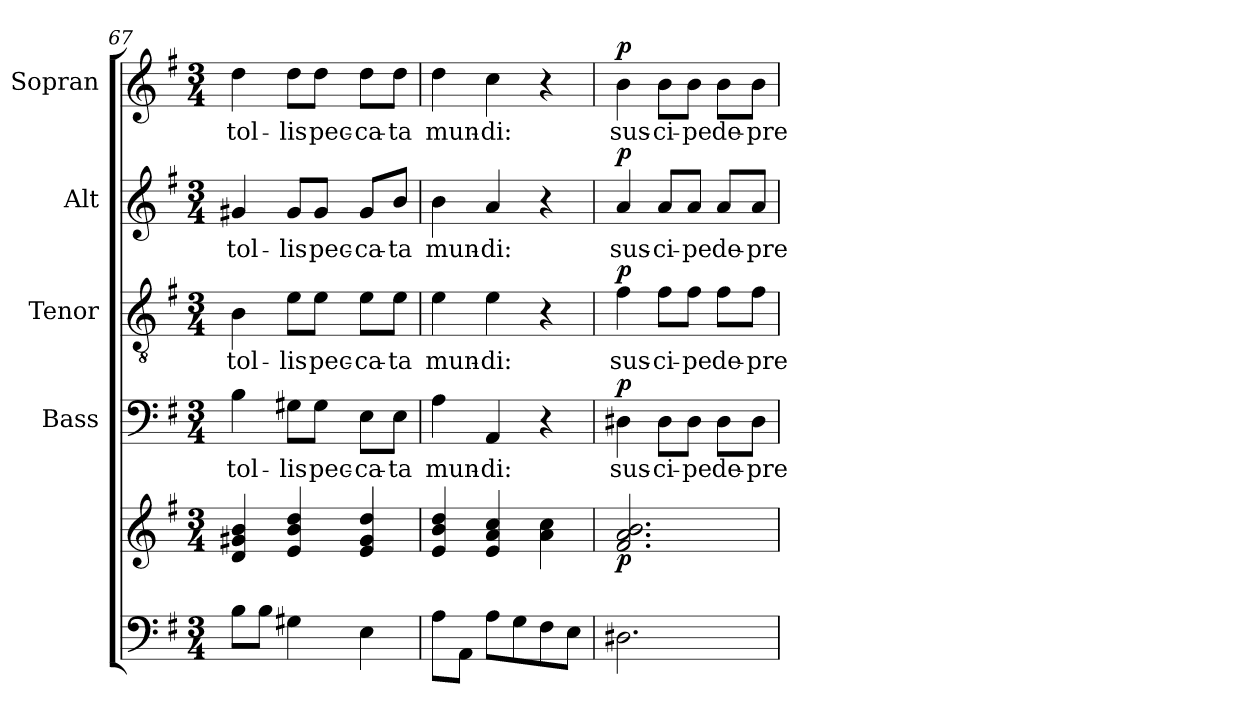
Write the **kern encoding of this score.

**kern	**kern	**dynam	**kern	**text	**dynam	**kern	**text	**dynam	**kern	**text	**dynam	**kern	**text	**dynam
*part5	*part5	*part5	*part4	*part4	*part4	*part3	*part3	*part3	*part2	*part2	*part2	*part1	*part1	*part1
*staff6	*staff5	*staff5/6	*staff4	*staff4	*staff4	*staff3	*staff3	*staff3	*staff2	*staff2	*staff2	*staff1	*staff1	*staff1
*	*	*	*I"Bass	*	*	*I"Tenor	*	*	*I"Alt	*	*	*I"Sopran	*	*
*	*	*	*I'B.	*	*	*I'T.	*	*	*I'A.	*	*	*I'S.	*	*
!!LO:PB:g=z
*clefF4	*clefG2	*	*clefF4	*	*	*clefGv2	*	*	*clefG2	*	*	*clefG2	*	*
*k[f#]	*k[f#]	*	*k[f#]	*	*	*k[f#]	*	*	*k[f#]	*	*	*k[f#]	*	*
*G:	*G:	*	*G:	*	*	*G:	*	*	*G:	*	*	*G:	*	*
*M3/4	*M3/4	*	*M3/4	*	*	*M3/4	*	*	*M3/4	*	*	*M3/4	*	*
=67	=67	=67	=67	=67	=67	=67	=67	=67	=67	=67	=67	=67	=67	=67
!	!	!	!	!LO:LY:b	!	!	!LO:LY:b	!	!	!LO:LY:b	!	!	!LO:LY:b	!
8B\L	4d/ 4g#X/ 4b/	.	4B\	tol-	.	4B\	tol-	.	4g#X/	tol-	.	4dd\	tol-	.
8B\J	.	.	.	.	.	.	.	.	.	.	.	.	.	.
!	!	!	!	!LO:LY:b	!	!	!LO:LY:b	!	!	!LO:LY:b	!	!	!LO:LY:b	!
4G#X\	4e/ 4b/ 4dd/	.	8G#X\L	-lis	.	8e\L	-lis	.	8g#/L	-lis	.	8dd\L	-lis	.
!	!	!	!	!LO:LY:b	!	!	!LO:LY:b	!	!	!LO:LY:b	!	!	!LO:LY:b	!
.	.	.	8G#\J	pec-	.	8e\J	pec-	.	8g#/J	pec-	.	8dd\J	pec-	.
!	!	!	!	!LO:LY:b	!	!	!LO:LY:b	!	!	!LO:LY:b	!	!	!LO:LY:b	!
4E\	4e/ 4g#/ 4dd/	.	8E\L	-ca-	.	8e\L	-ca-	.	8g#/L	-ca-	.	8dd\L	-ca-	.
!	!	!	!	!LO:LY:b	!	!	!LO:LY:b	!	!	!LO:LY:b	!	!	!LO:LY:b	!
.	.	.	8E\J	-ta	.	8e\J	-ta	.	8b/J	-ta	.	8dd\J	-ta	.
=68	=68	=68	=68	=68	=68	=68	=68	=68	=68	=68	=68	=68	=68	=68
!	!	!	!	!LO:LY:b	!	!	!LO:LY:b	!	!	!LO:LY:b	!	!	!LO:LY:b	!
8A\L	4e/ 4b/ 4dd/	.	4A\	mun-	.	4e\	mun-	.	4b\	mun-	.	4dd\	mun-	.
8AA\J	.	.	.	.	.	.	.	.	.	.	.	.	.	.
!	!	!	!	!LO:LY:b	!	!	!LO:LY:b	!	!	!LO:LY:b	!	!	!LO:LY:b	!
8A\L	4e/ 4a/ 4cc/	.	4AA/	-di:	.	4e\	-di:	.	4a/	-di:	.	4cc\	-di:	.
8G\	.	.	.	.	.	.	.	.	.	.	.	.	.	.
8F#\	4a\ 4cc\	.	4r	.	.	4r	.	.	4r	.	.	4r	.	.
8E\J	.	.	.	.	.	.	.	.	.	.	.	.	.	.
=69	=69	=69	=69	=69	=69	=69	=69	=69	=69	=69	=69	=69	=69	=69
!	!	!LO:DY:b	!	!LO:LY:b	!LO:DY:a	!	!LO:LY:b	!LO:DY:a	!	!LO:LY:b	!LO:DY:a	!	!LO:LY:b	!LO:DY:a
2.D#X\	2.f#/ 2.a/ 2.b/	p	4D#X\	sus-	p	4f#\	sus-	p	4a/	sus-	p	4b\	sus-	p
!	!	!	!	!LO:LY:b	!	!	!LO:LY:b	!	!	!LO:LY:b	!	!	!LO:LY:b	!
.	.	.	8D#\L	-ci-	.	8f#\L	-ci-	.	8a/L	-ci-	.	8b\L	-ci-	.
!	!	!	!	!LO:LY:b	!	!	!LO:LY:b	!	!	!LO:LY:b	!	!	!LO:LY:b	!
.	.	.	8D#\J	-pe	.	8f#\J	-pe	.	8a/J	-pe	.	8b\J	-pe	.
!	!	!	!	!LO:LY:b	!	!	!LO:LY:b	!	!	!LO:LY:b	!	!	!LO:LY:b	!
.	.	.	8D#\L	de-	.	8f#\L	de-	.	8a/L	de-	.	8b\L	de-	.
!	!	!	!	!LO:LY:b	!	!	!LO:LY:b	!	!	!LO:LY:b	!	!	!LO:LY:b	!
.	.	.	8D#\J	-pre-	.	8f#\J	-pre-	.	8a/J	-pre-	.	8b\J	-pre-	.
=	=	=	=	=	=	=	=	=	=	=	=	=	=	=
*-	*-	*-	*-	*-	*-	*-	*-	*-	*-	*-	*-	*-	*-	*-
